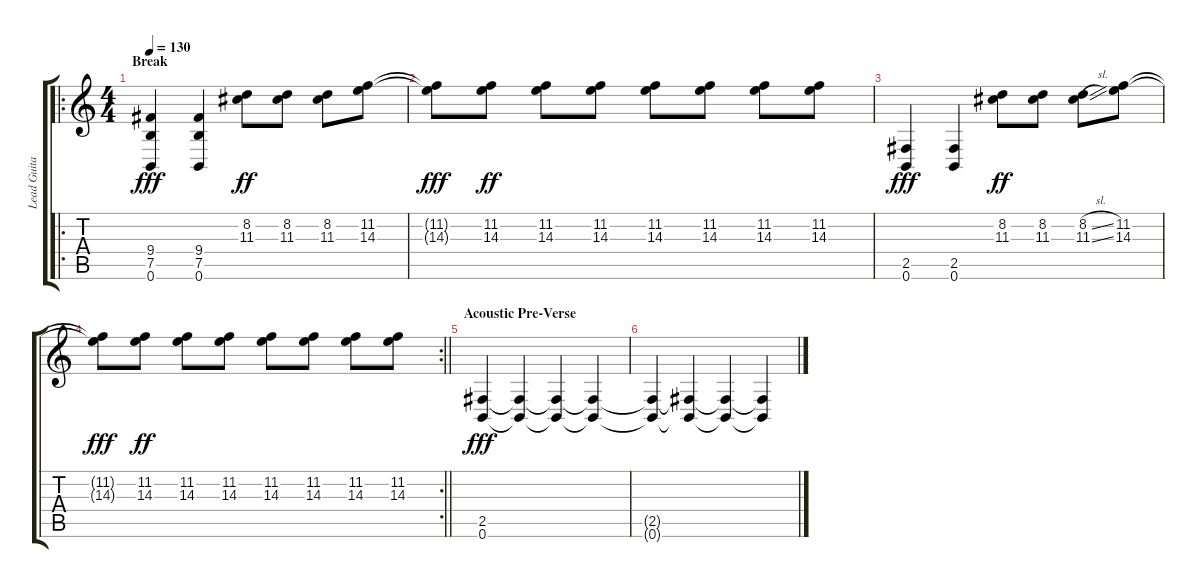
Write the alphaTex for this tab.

\track ("Lead Guitar" "Lead Guita") {instrument distortionguitar}
\staff {score tabs}
\tuning (B3 Gb3 D3 A2 E2 B1) {hide}
\ro
\ts (4 4)
\section ("" "Break")
\tempo 130
\clef g2
\ks c
(9.4 7.5 0.6).4{dy fff} (9.4 7.5 0.6).4 (8.2 11.3).8{dy ff} (8.2 11.3).8 (8.2 11.3).8 (11.2 14.3).8 |
(11.2{t} 14.3{t}).8{dy fff} (11.2 14.3).8{dy ff} (11.2 14.3).8 (11.2 14.3).8 (11.2 14.3).8 (11.2 14.3).8 (11.2 14.3).8 (11.2 14.3).8 |
(2.5 0.6).4{dy fff} (2.5 0.6).4 (8.2 11.3).8{dy ff} (8.2 11.3).8 (8.2{sl} 11.3{sl}).8 (11.2 14.3).8 |
\rc 2
\barLineRight lightlight
(11.2{t} 14.3{t}).8{dy fff} (11.2 14.3).8{dy ff} (11.2 14.3).8 (11.2 14.3).8 (11.2 14.3).8 (11.2 14.3).8 (11.2 14.3).8 (11.2 14.3).8 |
\section ("" "Acoustic Pre-Verse")
(2.5 0.6).4{dy fff} (2.5{t} 0.6{t}).4{volume 14} (2.5{t} 0.6{t}).4{volume 12} (2.5{t} 0.6{t}).4{volume 10} |
(2.5{t} 0.6{t}).4{volume 8} (2.5{t} 0.6{t}).4{volume 6} (2.5{t} 0.6{t}).4{volume 4} (2.5{t} 0.6{t}).4{volume 2}
